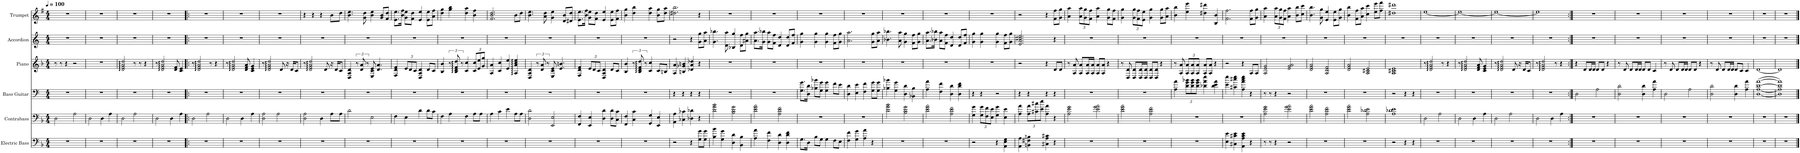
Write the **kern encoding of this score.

**kern	**kern	**kern	**kern	**kern	**kern
*part6	*part5	*part4	*part3	*part2	*part1
*staff6	*staff5	*staff4	*staff3	*staff2	*staff1
*I"Electric Bass	*I"Contrabass	*I"Bass Guitar	*I"Piano	*I"Accordion	*I"Trumpet
*I'El. B.	*I'Cb.	*I'B. Guit.	*I'Pno.	*I'Acc.	*I'Tpt.
*clefF4	*clefF4	*clefF4	*clefG2	*clefG2	*clefG2
*Trd7c12	*Trd7c12	*Trd7c12	*	*	*Trd1c2
*k[b-]	*k[b-]	*k[]	*k[b-]	*k[]	*k[f#]
*M4/4	*M4/4	*M4/4	*M4/4	*M4/4	*M4/4
*MM100	*MM100	*MM100	*MM100	*MM100	*MM100
=1	=1	=1	=1	=1	=1
1r	2D\	1r	8r	1r	1r
.	.	.	8r	.	.
.	.	.	4r	.	.
.	2A\	.	2r	.	.
=2	=2	=2	=2	=2	=2
1r	2D\	1r	1r	1r	1r
.	4D\	.	.	.	.
.	4A\	.	.	.	.
=3	=3	=3	=3	=3	=3
1r	2D\	1r	2d/:: 2f/:: 2a/:: 2dd/::	1r	1r
.	2A\	.	8r	.	.
.	.	.	8r	.	.
.	.	.	4r	.	.
=4	=4	=4	=4	=4	=4
1r	2D\	1r	8r	1r	1r
.	.	.	2d/:: 2f/:: 2a/:: 2dd/::	.	.
.	4D\	.	.	.	.
.	.	.	8d/ 8f/	.	.
.	4A\	.	4c/ 4e/	.	.
=5!|:	=5!|:	=5!|:	=5!|:	=5!|:	=5!|:
1r	2D\	1r	8r	1r	1r
.	.	.	2d/:: 2f/:: 2a/:: 2dd/::	.	.
.	2A\	.	.	.	.
.	.	.	8r	.	.
.	.	.	4r	.	.
=6	=6	=6	=6	=6	=6
1r	2D\	1r	8r	1r	1r
.	.	.	2d/:: 2f/:: 2a/:: 2dd/::	.	.
.	4D\	.	.	.	.
.	.	.	8d/ 8f/ 8a/	.	.
.	4A\	.	4c/ 4e/ 4g/	.	.
=7	=7	=7	=7	=7	=7
1r	2D\ 2A\	1r	8r	1r	1r
.	.	.	2d/:: 2f/:: 2a/:: 2dd/::	.	.
.	2A\	.	.	.	.
.	.	.	8d/	.	.
.	.	.	16r	.	.
.	.	.	16d/KL	.	.
.	.	.	8c/J	.	.
=8	=8	=8	=8	=8	=8
1r	2D\ 2A\	1r	8r	1r	4r
.	.	.	2d/:: 2f/:: 2a/:: 2dd/::	.	.
.	.	.	.	.	4r
.	4D\	.	.	.	4r
.	.	.	8d/	.	.
.	8A\L	.	16r	.	8b\L
.	.	.	16d/KL	.	.
.	8A\J	.	8c/J	.	8dd\J
=9	=9	=9	=9	=9	=9
1r	2d\	1r	4D/ 4A/ 4d/	1r	4.b\ 4.ee\
.	.	.	12r	.	.
.	.	.	12d/ 12a/	.	.
.	.	.	.	.	8g\ 8dd\
.	.	.	12r	.	.
.	2E\	.	8E/ 8c/ 8e/	.	4b\ 4ee\
.	.	.	4.d/ 4.a/	.	.
.	.	.	.	.	8g/ 8b/L
.	.	.	.	.	8f#/ 8dd/J
=10	=10	=10	=10	=10	=10
1r	4F\	1r	4F/ 4d/ 4f/	1r	8.e\ 8.ee\L
.	.	.	.	.	16b\ 16ff#\Jk
*	*	*	*Xbrackettup	*	*
.	4E\	.	12e/L	.	8g\ 8ee\L
.	.	.	12d/	.	.
.	.	.	.	.	8f#\ 8dd\J
.	.	.	12c/J	.	.
.	4d\	.	4D/ 4A/ 4d/	.	4e/ 4ee/
.	8d\L	.	8d/L	.	8e\ 8ee\L
.	8c\J	.	8c/J	.	8a\ 8ff#\J
=11	=11	=11	=11	=11	=11
1r	4F\	1r	4B-/ 4b-/	1r	4dd\ 4gg\
*	*	*	*brackettup	*	*
.	4A\	.	12r	.	4gg\ 4bb\
.	.	.	12B-/:: 12d/:: 12f/:: 12dd/::	.	.
.	.	.	12r	.	.
.	4F\	.	4c/ 4cc/	.	4dd\ 4aa\
*	*	*	*Xbrackettup	*	*
.	8A\L	.	12c/ 12cc/L	.	4b\ 4ff#\
.	.	.	12e/ 12ee/	.	.
.	8A\J	.	.	.	.
.	.	.	12g/ 12gg/J	.	.
=12	=12	=12	=12	=12	=12
1r	4A\	1r	4A/ 4a/	1r	2.f#/ 2.b/ 2.dd/
.	4c\	.	4c/ 4cc/	.	.
.	4e\	.	4e/ 4ee/	.	.
.	8A\L	.	4A/:: 4a/:: 4cc/:: 4ee/::	.	8b\L
.	8A\J	.	.	.	8dd\J
=13	=13	=13	=13	=13	=13
1r	2D\ 2d\	1r	4D/ 4A/ 4d/	1r	4.b\ 4.ee\
*	*	*	*brackettup	*	*
.	.	.	12r	.	.
.	.	.	12d/ 12a/	.	.
.	.	.	.	.	8a\ 8dd\
.	.	.	12r	.	.
.	2EE/ 2E/	.	8E/ 8c/ 8e/	.	4g\ 4ee\
.	.	.	4.e/ 4.bn/	.	.
.	.	.	.	.	8d/ 8b/L
.	.	.	.	.	8d#X/ 8dd/J
=14	=14	=14	=14	=14	=14
1r	4FF/ 4F/	1r	4F/ 4d/ 4f/	1r	8.e\ 8.ee\L
.	.	.	.	.	16b\ 16ff#\Jk
*	*	*	*Xbrackettup	*	*
.	4EE/ 4E/	.	12e/L	.	8g\ 8ee\L
.	.	.	12d/	.	.
.	.	.	.	.	8f#\ 8dd\J
.	.	.	12c/J	.	.
.	4D\ 4d\	.	4D/ 4A/ 4d/	.	4e/ 4ee/
.	8D\ 8d\L	.	8d/L	.	8e\ 8ee\L
.	8C\ 8c\J	.	8c/J	.	8f#\ 8ff#\J
=15	=15	=15	=15	=15	=15
1r	4FF/ 4F/	1r	4B-/ 4b-/	1r	4b\ 4gg\
*	*	*	*brackettup	*	*
.	4C\ 4c\	.	12r	.	4dd\ 4bb\
.	.	.	12B-/:: 12d/:: 12f/:: 12dd/::	.	.
.	.	.	12r	.	.
.	4GG/ 4G/	.	4c/ 4cc/	.	4dd\ 4aa\
.	4EE/ 4E/	.	8c/L	.	8b\ 8gg\L
.	.	.	8Bn/J	.	8dd\ 8aa\J
=16	=16	=16	=16	=16	=16
2r	4AA\ 4A\	4r	4A/ 4a/	2r	2.dd#X\ 2.bb\
.	4C-X\ 4c-X\	4r	4Bn/ 4g-X/ 4bn/	.	.
4r	4D-X\ 4d-X\	4r	4d-X/ 4a/ 4dd-X/	4r	.
8G\ 8g\L	4r	4r	4r	8g\ 8gg\L	4r
8G\ 8g\J	.	.	.	8a\ 8aa\J	.
=17	=17	=17	=17	=17	=17
4B-\ 4b-\	2d\ 2g\ 2b-\	1r	1r	4.g\ 4.bb-X\	1r
4G\ 4g\	.	.	.	.	.
.	.	.	.	8d\ 8aa\	.
4D\ 4d\	2B-\ 2d\ 2g\	.	.	4B-X/ 4gg/	.
4BB-\ 4B-\	.	.	.	8d\ 8ff\L	.
.	.	.	.	8a#X\ 8gg\J	.
=18	=18	=18	=18	=18	=18
4A\ 4a\	2d\ 2f\ 2a\	1r	1r	8.a\ 8.aa\L	1r
.	.	.	.	16g\ 16bb-X\Jk	.
4F\ 4f\	.	.	.	8g\ 8aa\L	.
.	.	.	.	8f\ 8ff\J	.
4D\ 4d\	2A\ 2d\ 2f\	.	.	4d/ 4dd/	.
4D\ 4d\ 4f\	.	.	.	8d/ 8dd/L	.
.	.	.	.	8f/ 8ff/J	.
=19	=19	=19	=19	=19	=19
8.G\L	1r	8.G\ 8.g\L	1r	4g\ 4gg\	1r
16D\Jk	.	16D\ 16d\Jk	.	.	.
8B-\L	.	8B-X\ 8b-X\L	.	4g\ 4gg\	.
8G\J	.	8G\ 8g\J	.	.	.
4G\	.	4G\ 4g\	.	4g\ 4gg\	.
8F\L	.	8f\L	.	8f\ 8ff\L	.
8E\J	.	8e\J	.	8g\ 8gg\J	.
=20	=20	=20	=20	=20	=20
4F\ 4f\	1r	4D\ 4d\	1r	2.a\ 2.aa\	1r
4G\ 4g\	.	4E\ 4e\	.	.	.
4A\ 4a\	.	4F\ 4f\	.	.	.
4r	.	8G\ 8g\L	.	8g\ 8gg\L	.
.	.	8G\ 8g\J	.	8a\ 8aa\J	.
=21	=21	=21	=21	=21	=21
1r	2d\ 2g\ 2b-\	4B-X\ 4b-X\	1r	4.b-X\ 4.bb-X\	1r
.	.	4G\ 4g\	.	.	.
.	.	.	.	8a\ 8aa\	.
.	2B-\ 2d\ 2g\	4D\ 4d\	.	4g\ 4gg\	.
.	.	4BB-X\ 4B-\	.	8f\ 8ff\L	.
.	.	.	.	8g\ 8gg\J	.
=22	=22	=22	=22	=22	=22
1r	2d\ 2f\ 2a\	4A\ 4a\	1r	8.a\ 8.aa\L	1r
.	.	.	.	16b-X\ 16bb-X\Jk	.
.	.	4F\ 4f\	.	8a\ 8aa\L	.
.	.	.	.	8f\ 8ff\J	.
.	2A\ 2d\ 2f\	4D\ 4d\	.	4d/ 4dd/	.
.	.	4D\ 4d\ 4f\	.	8d/ 8dd/L	.
.	.	.	.	8f/ 8ff/J	.
=23	=23	=23	=23	=23	=23
2r	4G\ 4g\	4r	1r	4g\ 4gg\	1r
*	*Xbrackettup	*	*	*	*
.	12G\ 12g\L	4r	.	4g\ 4gg\	.
.	12F\ 12f\	.	.	.	.
.	12E\ 12e\J	.	.	.	.
4r	4G\ 4g\	2r	.	4g\ 4gg\	.
4AA\ 4E\ 4G\	4E\ 4e\	.	.	8f\ 8ff\L	.
.	.	.	.	8g\ 8gg\J	.
=24	=24	=24	=24	=24	=24
4AA\ 4A\	4A\ 4a\	4r	2r	2.e/ 2.a/ 2.cc#X/ 2.ee/	2r
4BBn\ 4F#X\ 4Bn\	12A\ 12a\L	4r	.	.	.
.	12c#X\ 12cc#X\	.	.	.	.
.	12e\ 12ee\J	.	.	.	.
4C#X\ 4A\ 4c#X\	4A\ 4a\	4r	4r	.	4r
4r	4r	4r	8d/L	4r	8f#\ 8ff#\L
.	.	.	8d/J	.	8g\ 8gg\J
=25	=25	=25	=25	=25	=25
1r	2A\ 2e\ 2g\	1r	8r	1r	4a\ 4aa\
.	.	.	8A/ 8a/	.	.
*	*	*	*	*	*Xbrackettup
.	.	.	8A/ 8a/L	.	12a\ 12aa\L
.	.	.	.	.	12g\ 12gg\
.	.	.	16A/ 16a/L	.	.
.	.	.	.	.	12f#\ 12ff#\J
.	.	.	16A/ 16a/JJ	.	.
.	2e\ 2g\ 2a\	.	8A/ 8a/L	.	4a\ 4aa\
.	.	.	8A/ 8a/J	.	.
.	.	.	4r	.	8g\ 8gg\L
.	.	.	.	.	8f#\ 8ff#\J
=26	=26	=26	=26	=26	=26
1r	2d\ 2f\ 2a\	1r	8r	1r	4g\ 4gg\
.	.	.	8D/ 8d/	.	.
.	.	.	8D/ 8d/L	.	12g\ 12gg\L
.	.	.	.	.	12f#\ 12ff#\
.	.	.	16D/ 16d/L	.	.
.	.	.	.	.	12e\ 12ee\J
.	.	.	16D/ 16d/JJ	.	.
.	2A\ 2d\ 2f\	.	8D/ 8d/L	.	4g\ 4gg\
.	.	.	8D/ 8d/J	.	.
.	.	.	4r	.	8g\ 8gg\L
.	.	.	.	.	8a\ 8aa\J
=27	=27	=27	=27	=27	=27
1r	1r	4A\ 4a\	8r	1r	4b\ 4bb\
.	.	.	8A/ 8a/	.	.
*	*	*Xbrackettup	*Xbrackettup	*	*
.	.	12d\ 12g\ 12b-X\L	12A/ 12a/L	.	4ee\ 4eee\
.	.	12d\ 12g\ 12b-\	12A/ 12a/	.	.
.	.	12d\ 12g\ 12b-\J	12A/ 12a/J	.	.
.	.	4d-X\ 4a\ 4ee\	8A/ 8a/L	.	4dd#X\ 4ddd#X\
.	.	.	8A/ 8a/J	.	.
.	.	4d-\ 4e\ 4a\	4r	.	4B/ 4b/
=28	=28	=28	=28	=28	=28
4E\ 4e\	1r	4e\ 4ee\	2r	1r	2.f#\ 2.ff#\
4C#X\ 4c#X\ 4e\	.	4c#X\ 4cc#X\ 4ee\	.	.	.
4AA\ 4A\ 4c#\ 4e\	.	4A\ 4a\ 4cc#\ 4ee\	4r	.	.
4r	.	4r	8A/L	.	8f#\ 8ff#\L
.	.	.	8A/J	.	8g\ 8gg\J
=29	=29	=29	=29	=29	=29
8r	2A\ 2e\ 2g\	8r	2A/ 2e/ 2g/	1r	4a\ 4aa\
8r	.	8r	.	.	.
4r	.	4r	.	.	12a\ 12aa\L
.	.	.	.	.	12g\ 12gg\
.	.	.	.	.	12f#\ 12ff#\J
2r	2e\ 2g\ 2a\	2r	2e/ 2g/ 2a/	.	4a\ 4aa\
.	.	.	.	.	8b\ 8bb\L
.	.	.	.	.	8cc\ 8ccc\J
=30	=30	=30	=30	=30	=30
1r	2d\ 2f\ 2a\	1r	2d/ 2f/ 2a/	1r	4.b\ 4.bb\
.	.	.	.	.	8g\ 8gg\
.	2A\ 2d\ 2f\	.	2A/ 2d/ 2f/	.	4e/ 4ee/
.	.	.	.	.	8e\ 8ee\L
.	.	.	.	.	8g\ 8gg\J
=31	=31	=31	=31	=31	=31
1r	2d\ 2f\ 2a\	1r	2d/ 2f/ 2a/	1r	4b\ 4bb\
.	.	.	.	.	8f#\ 8ff#\L
.	.	.	.	.	8a\ 8aa\J
.	2A\ 2d-X\ 2e\	.	2A/ 2c#X/ 2e/	.	4cc\ 4ccc\
.	.	.	.	.	8ee\ 8eee\L
.	.	.	.	.	8ff#\ 8fff#\J
=32	=32	=32	=32	=32	=32
2r	1A 1d-X 1e	2r	1A 1c#X 1e	1r	1dd#X 1ddd#X
4r	.	4r	.	.	.
4r	.	4r	.	.	.
=33	=33	=33	=33	=33	=33
1r	2D\	1r	8r	1r	[1ee
.	.	.	2d/:: 2f/:: 2a/:: 2dd/::	.	.
.	2A\	.	.	.	.
.	.	.	8r	.	.
.	.	.	4r	.	.
=34	=34	=34	=34	=34	=34
1r	2D\	1r	8r	1r	1ee_
.	.	.	2d/:: 2f/:: 2a/:: 2dd/::	.	.
.	4D\	.	.	.	.
.	.	.	8d/ 8f/ 8a/	.	.
.	4A\	.	4c/ 4e/ 4g/	.	.
=35	=35	=35	=35	=35	=35
1r	2D\	1r	8r	1r	1ee_
.	.	.	2d/:: 2f/:: 2a/:: 2dd/::	.	.
.	2A\	.	.	.	.
.	.	.	8d/	.	.
.	.	.	16r	.	.
.	.	.	16d/KL	.	.
.	.	.	8c/J	.	.
=36	=36	=36	=36	=36	=36
1r	2D\	1r	8r	1r	1ee]
.	.	.	2d/:: 2f/:: 2a/:: 2dd/::	.	.
.	4D\	.	.	.	.
.	.	.	8r	.	.
.	4A\	.	4r	.	.
=37:|!	=37:|!	=37:|!	=37:|!	=37:|!	=37:|!
1r	1r	2D\	4r	1r	1r
.	.	.	8d/L	.	.
.	.	.	16d/L	.	.
.	.	.	16d/JJ	.	.
.	.	2A\	8d/L	.	.
.	.	.	8d/J	.	.
.	.	.	4r	.	.
=38	=38	=38	=38	=38	=38
1r	1r	2D\ 2d\	8r	1r	1r
.	.	.	8d/	.	.
.	.	.	8d/L	.	.
.	.	.	16d/L	.	.
.	.	.	16d/JJ	.	.
.	.	4D\ 4d\	8d/L	.	.
.	.	.	8d/J	.	.
.	.	4A\ 4a\	4c/	.	.
=39	=39	=39	=39	=39	=39
1r	1r	2D\	8r	1r	1r
.	.	.	8d/	.	.
.	.	.	8d/L	.	.
.	.	.	16d/L	.	.
.	.	.	16d/JJ	.	.
.	.	2A\	8d/L	.	.
.	.	.	8d/J	.	.
.	.	.	4r	.	.
=40	=40	=40	=40	=40	=40
1r	1r	2D\ 2d\	8r	1r	1r
.	.	.	8d/	.	.
.	.	.	8d/L	.	.
.	.	.	16d/L	.	.
.	.	.	16d/JJ	.	.
.	.	4D\ 4d\	8d/L	.	.
.	.	.	8c/J	.	.
.	.	4A\ 4a\	4c/	.	.
=41	=41	=41	=41	=41	=41
1r	1r	([1D [1A [1d [1a	[1d	1r	1r
=42	=42	=42	=42	=42	=42
1r	1r	1D] 1A] 1d] 1a])	1d]	1r	1r
==	==	==	==	==	==
*-	*-	*-	*-	*-	*-
